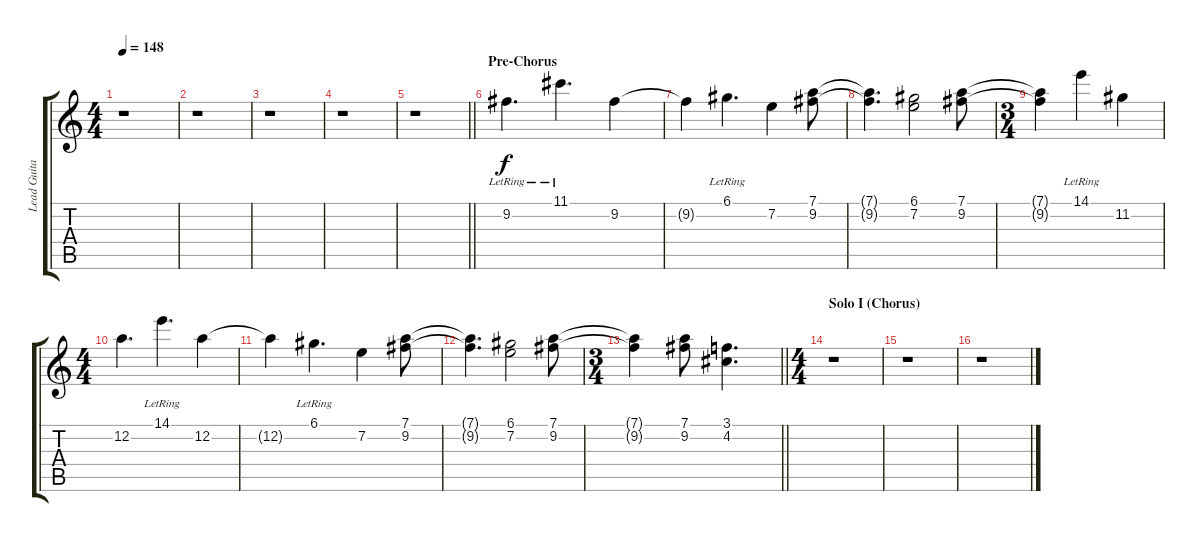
\track ("Lead Guitar I" "Lead Guita") {instrument overdrivenguitar}
\staff {score tabs}
\tuning (D4 A3 F3 C3 G2 C2) {hide}
\ts (4 4)
\tempo 148
\clef g2
\ks c
r.1{dy f} |
r.1 |
r.1 |
r.1 |
\barLineRight lightlight
r.1 |
\section ("" "Pre-Chorus")
9.2{lr}.4{d} 11.1{lr}.4{d} 9.2.4 |
9.2{t}.4 6.1{lr}.4{d} 7.2.4 (7.1 9.2).8 |
(7.1{t} 9.2{t}).4{d} (6.1 7.2).2 (7.1 9.2).8 |
\ts (3 4)
(7.1{t} 9.2{t}).4 14.1{lr}.4 11.2.4 |
\ts (4 4)
12.2.4{d} 14.1{lr}.4{d} 12.2.4 |
12.2{t}.4 6.1{lr}.4{d} 7.2.4 (7.1 9.2).8 |
(7.1{t} 9.2{t}).4{d} (6.1 7.2).2 (7.1 9.2).8 |
\ts (3 4)
\barLineRight lightlight
(7.1{t} 9.2{t}).4 (7.1 9.2).8 (3.1 4.2).4{d} |
\ts (4 4)
\section ("" "Solo I (Chorus)")
r.1 |
r.1 |
r.1
